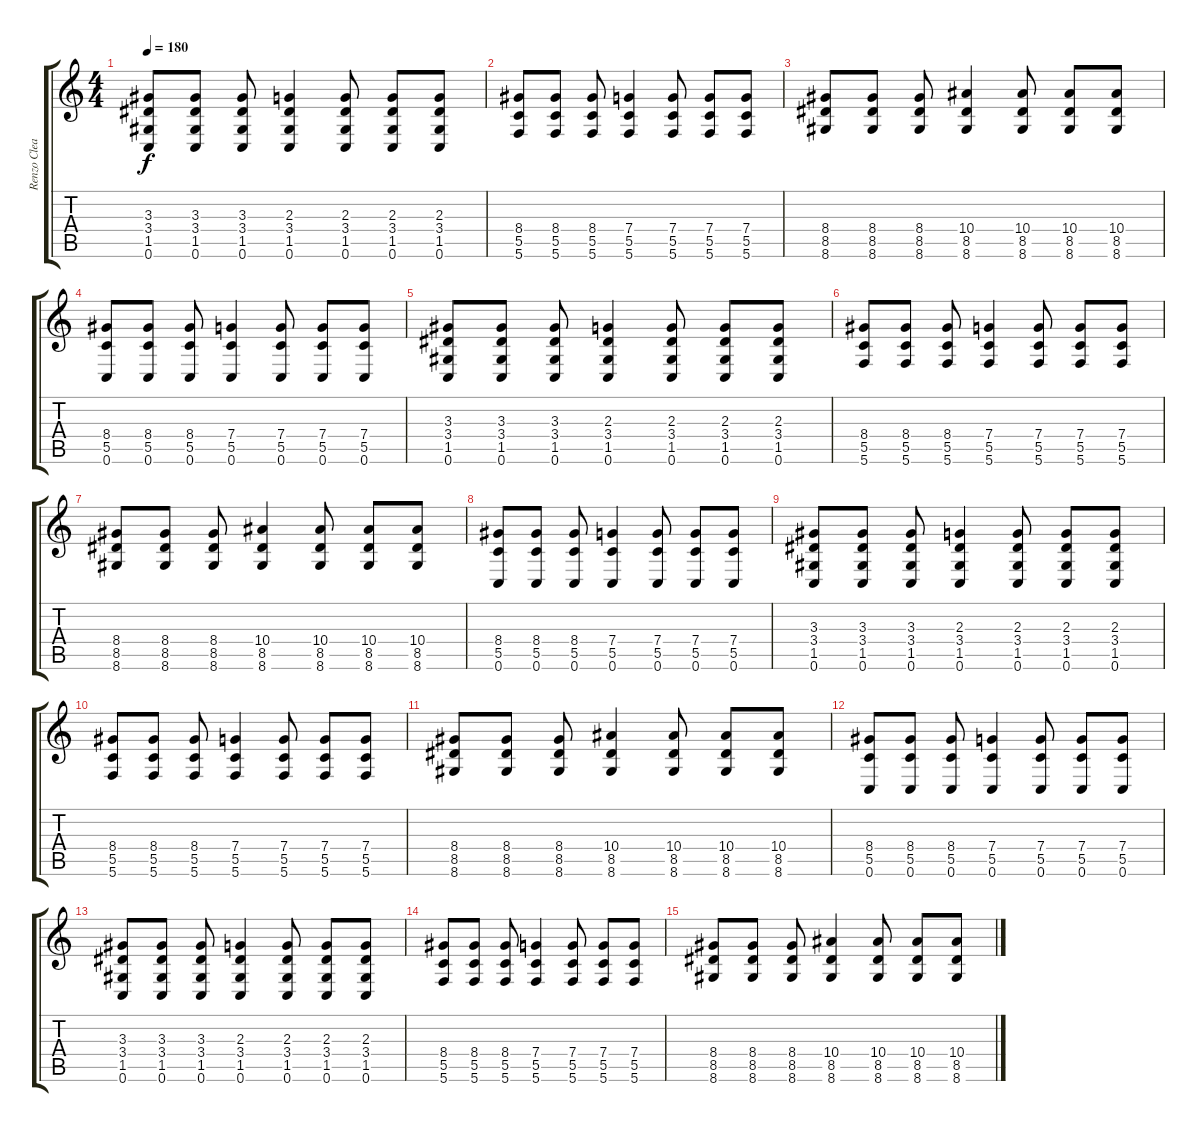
\track ("Renzo Clean" "Renzo Clea") {instrument electricguitarclean}
\staff {score tabs}
\tuning (D4 A3 F3 C3 G2 C2) {hide}
\ts (4 4)
\tempo 180
\clef g2
\ks c
(3.3 3.4 1.5 0.6).8{dy f} (3.3 3.4 1.5 0.6).8 (3.3 3.4 1.5 0.6).8 (2.3 3.4 1.5 0.6).4 (2.3 3.4 1.5 0.6).8 (2.3 3.4 1.5 0.6).8 (2.3 3.4 1.5 0.6).8 |
(8.4 5.5 5.6).8 (8.4 5.5 5.6).8 (8.4 5.5 5.6).8 (7.4 5.5 5.6).4 (7.4 5.5 5.6).8 (7.4 5.5 5.6).8 (7.4 5.5 5.6).8 |
(8.4 8.5 8.6).8 (8.4 8.5 8.6).8 (8.4 8.5 8.6).8 (10.4 8.5 8.6).4 (10.4 8.5 8.6).8 (10.4 8.5 8.6).8 (10.4 8.5 8.6).8 |
(8.4 5.5 0.6).8 (8.4 5.5 0.6).8 (8.4 5.5 0.6).8 (7.4 5.5 0.6).4 (7.4 5.5 0.6).8 (7.4 5.5 0.6).8 (7.4 5.5 0.6).8 |
(3.3 3.4 1.5 0.6).8 (3.3 3.4 1.5 0.6).8 (3.3 3.4 1.5 0.6).8 (2.3 3.4 1.5 0.6).4 (2.3 3.4 1.5 0.6).8 (2.3 3.4 1.5 0.6).8 (2.3 3.4 1.5 0.6).8 |
(8.4 5.5 5.6).8 (8.4 5.5 5.6).8 (8.4 5.5 5.6).8 (7.4 5.5 5.6).4 (7.4 5.5 5.6).8 (7.4 5.5 5.6).8 (7.4 5.5 5.6).8 |
(8.4 8.5 8.6).8 (8.4 8.5 8.6).8 (8.4 8.5 8.6).8 (10.4 8.5 8.6).4 (10.4 8.5 8.6).8 (10.4 8.5 8.6).8 (10.4 8.5 8.6).8 |
(8.4 5.5 0.6).8 (8.4 5.5 0.6).8 (8.4 5.5 0.6).8 (7.4 5.5 0.6).4 (7.4 5.5 0.6).8 (7.4 5.5 0.6).8 (7.4 5.5 0.6).8 |
(3.3 3.4 1.5 0.6).8 (3.3 3.4 1.5 0.6).8 (3.3 3.4 1.5 0.6).8 (2.3 3.4 1.5 0.6).4 (2.3 3.4 1.5 0.6).8 (2.3 3.4 1.5 0.6).8 (2.3 3.4 1.5 0.6).8 |
(8.4 5.5 5.6).8 (8.4 5.5 5.6).8 (8.4 5.5 5.6).8 (7.4 5.5 5.6).4 (7.4 5.5 5.6).8 (7.4 5.5 5.6).8 (7.4 5.5 5.6).8 |
(8.4 8.5 8.6).8 (8.4 8.5 8.6).8 (8.4 8.5 8.6).8 (10.4 8.5 8.6).4 (10.4 8.5 8.6).8 (10.4 8.5 8.6).8 (10.4 8.5 8.6).8 |
(8.4 5.5 0.6).8 (8.4 5.5 0.6).8 (8.4 5.5 0.6).8 (7.4 5.5 0.6).4 (7.4 5.5 0.6).8 (7.4 5.5 0.6).8 (7.4 5.5 0.6).8 |
(3.3 3.4 1.5 0.6).8 (3.3 3.4 1.5 0.6).8 (3.3 3.4 1.5 0.6).8 (2.3 3.4 1.5 0.6).4 (2.3 3.4 1.5 0.6).8 (2.3 3.4 1.5 0.6).8 (2.3 3.4 1.5 0.6).8 |
(8.4 5.5 5.6).8 (8.4 5.5 5.6).8 (8.4 5.5 5.6).8 (7.4 5.5 5.6).4 (7.4 5.5 5.6).8 (7.4 5.5 5.6).8 (7.4 5.5 5.6).8 |
(8.4 8.5 8.6).8 (8.4 8.5 8.6).8 (8.4 8.5 8.6).8 (10.4 8.5 8.6).4 (10.4 8.5 8.6).8 (10.4 8.5 8.6).8 (10.4 8.5 8.6).8
